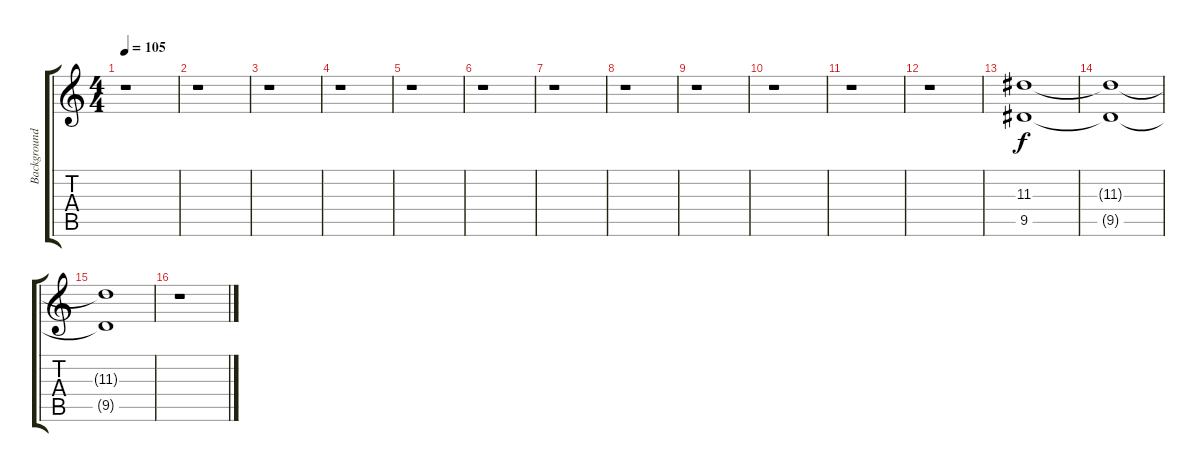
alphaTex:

\track ("Background Guitar" "Background") {instrument distortionguitar}
\staff {score tabs}
\tuning (Db4 Ab3 E3 B2 Gb2 B1) {hide}
\ts (4 4)
\tempo 105
\clef g2
\ks c
r.1{dy f} |
r.1 |
r.1 |
r.1 |
r.1 |
r.1 |
r.1 |
r.1 |
r.1 |
r.1 |
r.1 |
r.1 |
(11.3 9.5).1 |
(11.3{t} 9.5{t}).1 |
(11.3{t} 9.5{t}).1 |
r.1
